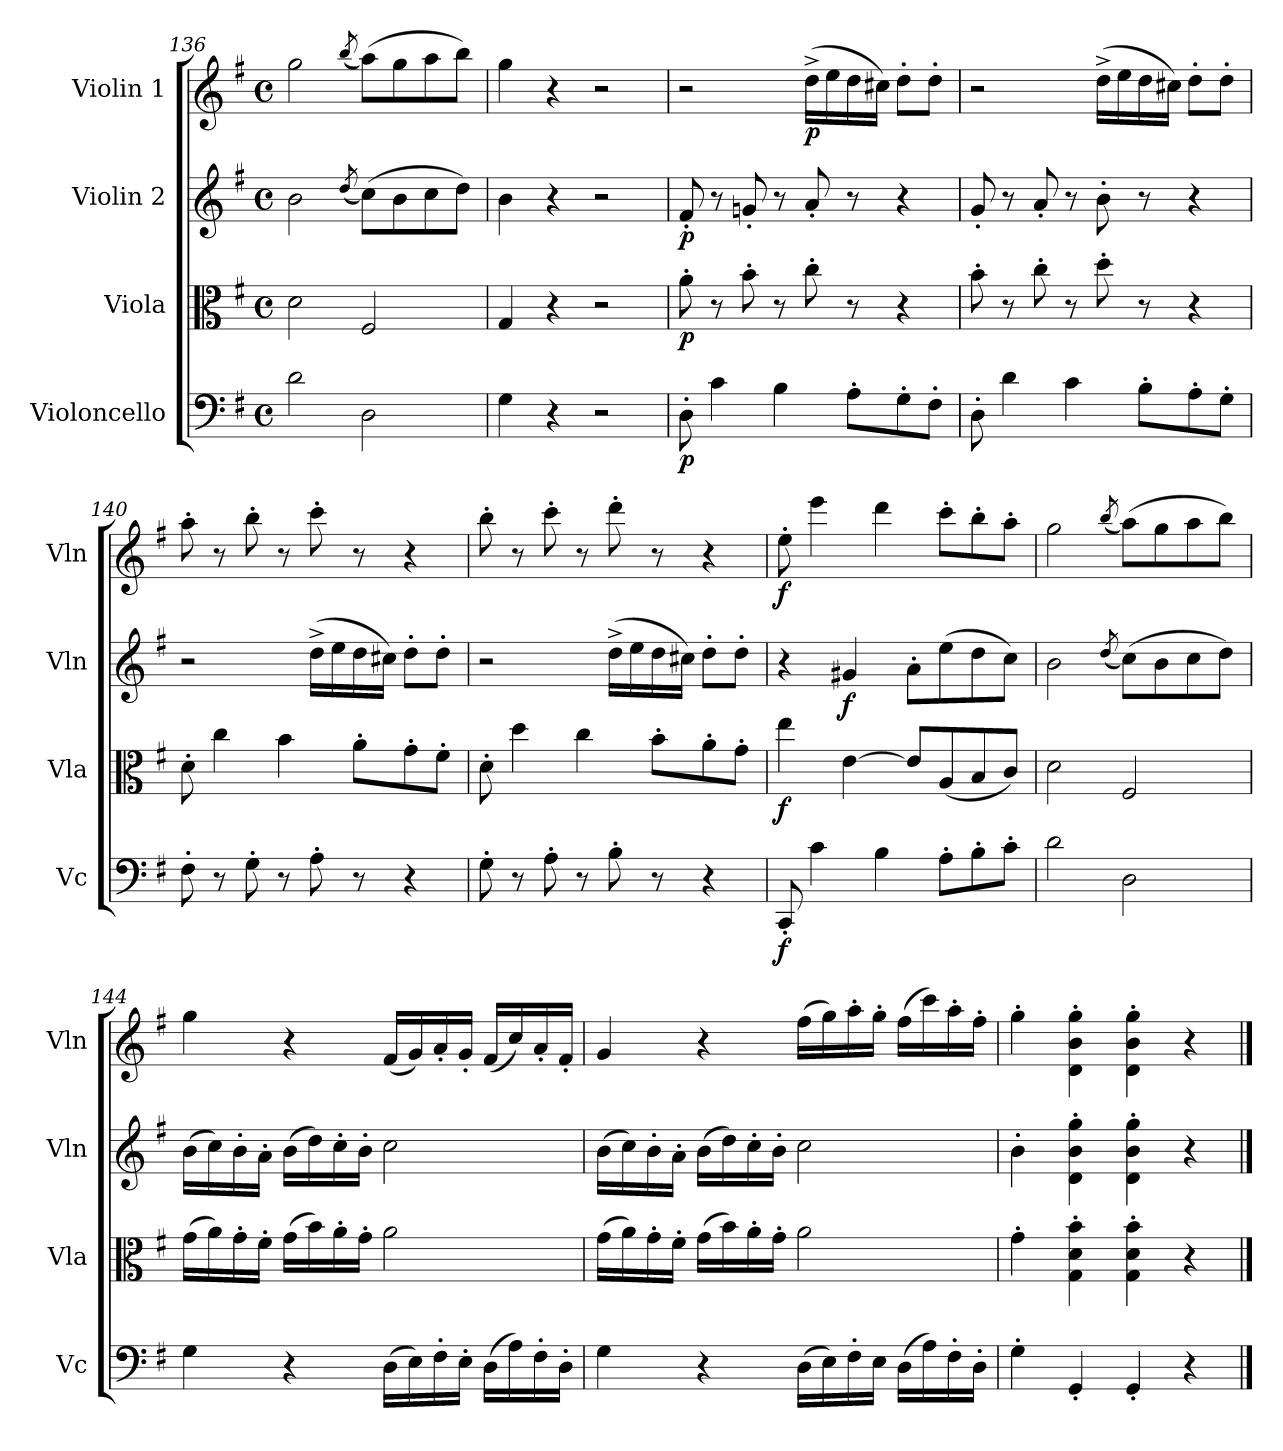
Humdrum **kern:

**kern	**dynam	**kern	**dynam	**kern	**dynam	**kern	**dynam
*part4	*part4	*part3	*part3	*part2	*part2	*part1	*part1
*staff4	*staff4	*staff3	*staff3	*staff2	*staff2	*staff1	*staff1
*I"Violoncello	*	*I"Viola	*	*I"Violin 2	*	*I"Violin 1	*
*I'Vc	*	*I'Vla	*	*I'Vln	*	*I'Vln	*
*clefF4	*	*clefC3	*	*clefG2	*	*clefG2	*
*k[f#]	*	*k[f#]	*	*k[f#]	*	*k[f#]	*
*M4/4	*	*M4/4	*	*M4/4	*	*M4/4	*
*met(c)	*	*met(c)	*	*met(c)	*	*met(c)	*
=136	=136	=136	=136	=136	=136	=136	=136
2d\	.	2d\	.	2b\	.	2gg\	.
.	.	.	.	(8qdd/	.	(8qbb/	.
2D\	.	2F#/	.	(8cc\L)	.	(8aa\L)	.
.	.	.	.	8b\	.	8gg\	.
.	.	.	.	8cc\	.	8aa\	.
.	.	.	.	8dd\J)	.	8bb\J)	.
=137	=137	=137	=137	=137	=137	=137	=137
4G\	.	4G/	.	4b\	.	4gg\	.
4r	.	4r	.	4r	.	4r	.
2r	.	2r	.	2r	.	2r	.
=138	=138	=138	=138	=138	=138	=138	=138
!	!LO:DY:b	!	!LO:DY:b	!	!LO:DY:b	!	!
8D'\	p	8a'\	p	8f#'/	p	2r	.
4c\	.	8r	.	8r	.	.	.
.	.	8b'\	.	8gn'/	.	.	.
4B\	.	8r	.	8r	.	.	.
!	!	!	!	!	!	!	!LO:DY:b
.	.	8cc'\	.	8a'/	.	(16dd^\LL	p
.	.	.	.	.	.	16ee\	.
8A'\L	.	8r	.	8r	.	16dd\	.
.	.	.	.	.	.	16cc#X\JJ)	.
8G'\	.	4r	.	4r	.	8dd'\L	.
8F#'\J	.	.	.	.	.	8dd'\J	.
=139	=139	=139	=139	=139	=139	=139	=139
8D'\	.	8b'\	.	8g'/	.	2r	.
4d\	.	8r	.	8r	.	.	.
.	.	8cc'\	.	8a'/	.	.	.
4c\	.	8r	.	8r	.	.	.
.	.	8dd'\	.	8b'\	.	(16dd^\LL	.
.	.	.	.	.	.	16ee\	.
8B'\L	.	8r	.	8r	.	16dd\	.
.	.	.	.	.	.	16cc#X\JJ)	.
8A'\	.	4r	.	4r	.	8dd'\L	.
8G'\J	.	.	.	.	.	8dd'\J	.
!!LO:LB:g=z
=140	=140	=140	=140	=140	=140	=140	=140
8F#'\	.	8d'\	.	2r	.	8aa'\	.
8r	.	4cc\	.	.	.	8r	.
8G'\	.	.	.	.	.	8bb'\	.
8r	.	4b\	.	.	.	8r	.
8A'\	.	.	.	(16dd^\LL	.	8ccc'\	.
.	.	.	.	16ee\	.	.	.
8r	.	8a'\L	.	16dd\	.	8r	.
.	.	.	.	16cc#X\JJ)	.	.	.
4r	.	8g'\	.	8dd'\L	.	4r	.
.	.	8f#'\J	.	8dd'\J	.	.	.
=141	=141	=141	=141	=141	=141	=141	=141
8G'\	.	8d'\	.	2r	.	8bb'\	.
8r	.	4dd\	.	.	.	8r	.
8A'\	.	.	.	.	.	8ccc'\	.
8r	.	4cc\	.	.	.	8r	.
8B'\	.	.	.	(16dd^\LL	.	8ddd'\	.
.	.	.	.	16ee\	.	.	.
8r	.	8b'\L	.	16dd\	.	8r	.
.	.	.	.	16cc#X\JJ)	.	.	.
4r	.	8a'\	.	8dd'\L	.	4r	.
.	.	8g'\J	.	8dd'\J	.	.	.
=142	=142	=142	=142	=142	=142	=142	=142
!	!LO:DY:b	!	!LO:DY:b	!	!	!	!LO:DY:b
8CC'/	f	4ee\	f	4r	.	8ee'\	f
4c\	.	.	.	.	.	4eee\	.
!	!	!	!	!	!LO:DY:b	!	!
.	.	[4e\	.	4g#X/	f	.	.
4B\	.	.	.	.	.	4ddd\	.
.	.	8e/L]	.	8a'\L	.	.	.
8A'\L	.	(8A/	.	(8ee\	.	8ccc'\L	.
8B'\	.	8B/	.	8dd\	.	8bb'\	.
8c'\J	.	8c/J)	.	8cc\J)	.	8aa'\J	.
=143	=143	=143	=143	=143	=143	=143	=143
2d\	.	2d\	.	2b\	.	2gg\	.
.	.	.	.	(8qdd/	.	(8qbb/	.
2D\	.	2F#/	.	(8cc\L)	.	(8aa\L)	.
.	.	.	.	8b\	.	8gg\	.
.	.	.	.	8cc\	.	8aa\	.
.	.	.	.	8dd\J)	.	8bb\J)	.
!!LO:LB:g=z
=144	=144	=144	=144	=144	=144	=144	=144
4G\	.	(16g\LL	.	(16b\LL	.	4gg\	.
.	.	16a\)	.	16cc\)	.	.	.
.	.	16g'\	.	16b'\	.	.	.
.	.	16f#'\JJ	.	16a'\JJ	.	.	.
4r	.	(16g\LL	.	(16b\LL	.	4r	.
.	.	16b\)	.	16dd\)	.	.	.
.	.	16a'\	.	16cc'\	.	.	.
.	.	16g'\JJ	.	16b'\JJ	.	.	.
(16D\LL	.	2a\	.	2cc\	.	(16f#/LL	.
16E\)	.	.	.	.	.	16g/)	.
16F#'\	.	.	.	.	.	16a'/	.
16E'\JJ	.	.	.	.	.	16g'/JJ	.
(16D\LL	.	.	.	.	.	(16f#/LL	.
16A\)	.	.	.	.	.	16cc/)	.
16F#'\	.	.	.	.	.	16a'/	.
16D'\JJ	.	.	.	.	.	16f#'/JJ	.
=145	=145	=145	=145	=145	=145	=145	=145
4G\	.	(16g\LL	.	(16b\LL	.	4g/	.
.	.	16a\)	.	16cc\)	.	.	.
.	.	16g'\	.	16b'\	.	.	.
.	.	16f#'\JJ	.	16a'\JJ	.	.	.
4r	.	(16g\LL	.	(16b\LL	.	4r	.
.	.	16b\)	.	16dd\)	.	.	.
.	.	16a'\	.	16cc'\	.	.	.
.	.	16g'\JJ	.	16b'\JJ	.	.	.
(16D\LL	.	2a\	.	2cc\	.	(16ff#\LL	.
16E\)	.	.	.	.	.	16gg\)	.
16F#'\	.	.	.	.	.	16aa'\	.
16E\JJ	.	.	.	.	.	16gg'\JJ	.
(16D\LL	.	.	.	.	.	(16ff#\LL	.
16A\)	.	.	.	.	.	16ccc\)	.
16F#'\	.	.	.	.	.	16aa'\	.
16D'\JJ	.	.	.	.	.	16ff#'\JJ	.
=146	=146	=146	=146	=146	=146	=146	=146
4G'\	.	4g'\	.	4b'\	.	4gg'\	.
4GG'/	.	4G\' 4d\' 4b\'	.	4d\' 4b\' 4gg\'	.	4d\' 4b\' 4gg\'	.
4GG'/	.	4G\' 4d\' 4b\'	.	4d\' 4b\' 4gg\'	.	4d\' 4b\' 4gg\'	.
4r	.	4r	.	4r	.	4r	.
==	==	==	==	==	==	==	==
*-	*-	*-	*-	*-	*-	*-	*-
